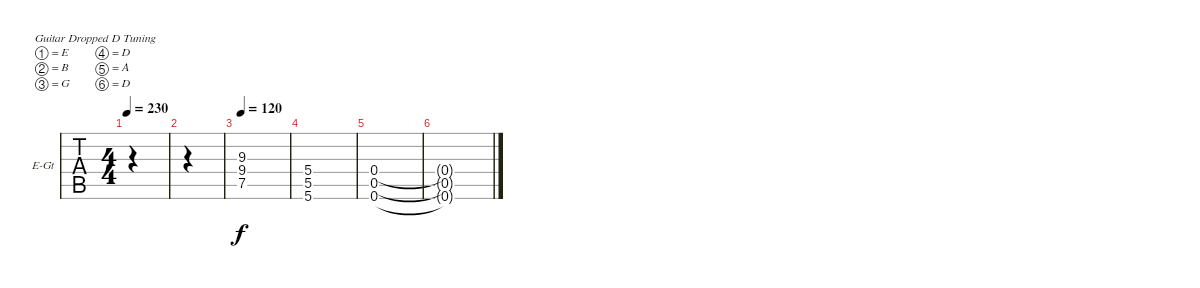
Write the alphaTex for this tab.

\defaultSystemsLayout 4
\bracketExtendMode groupsimilarinstruments
\firstSystemTrackNameOrientation horizontal
\otherSystemsTrackNameOrientation horizontal
\track ("Electric Guitar" "E-Gt") {instrument distortionguitar}
\staff {tabs}
\tuning (E4 B3 G3 D3 A2 D2)
\ts (4 4)
\tempo 230
\clef g2
\ks c
|
|
\tempo 120
(7.5 9.4 9.3).1 |
(5.6 5.4 5.5).1 |
(0.6 0.4 0.5).1 |
(0.6{t} 0.4{t} 0.5{t}).1
